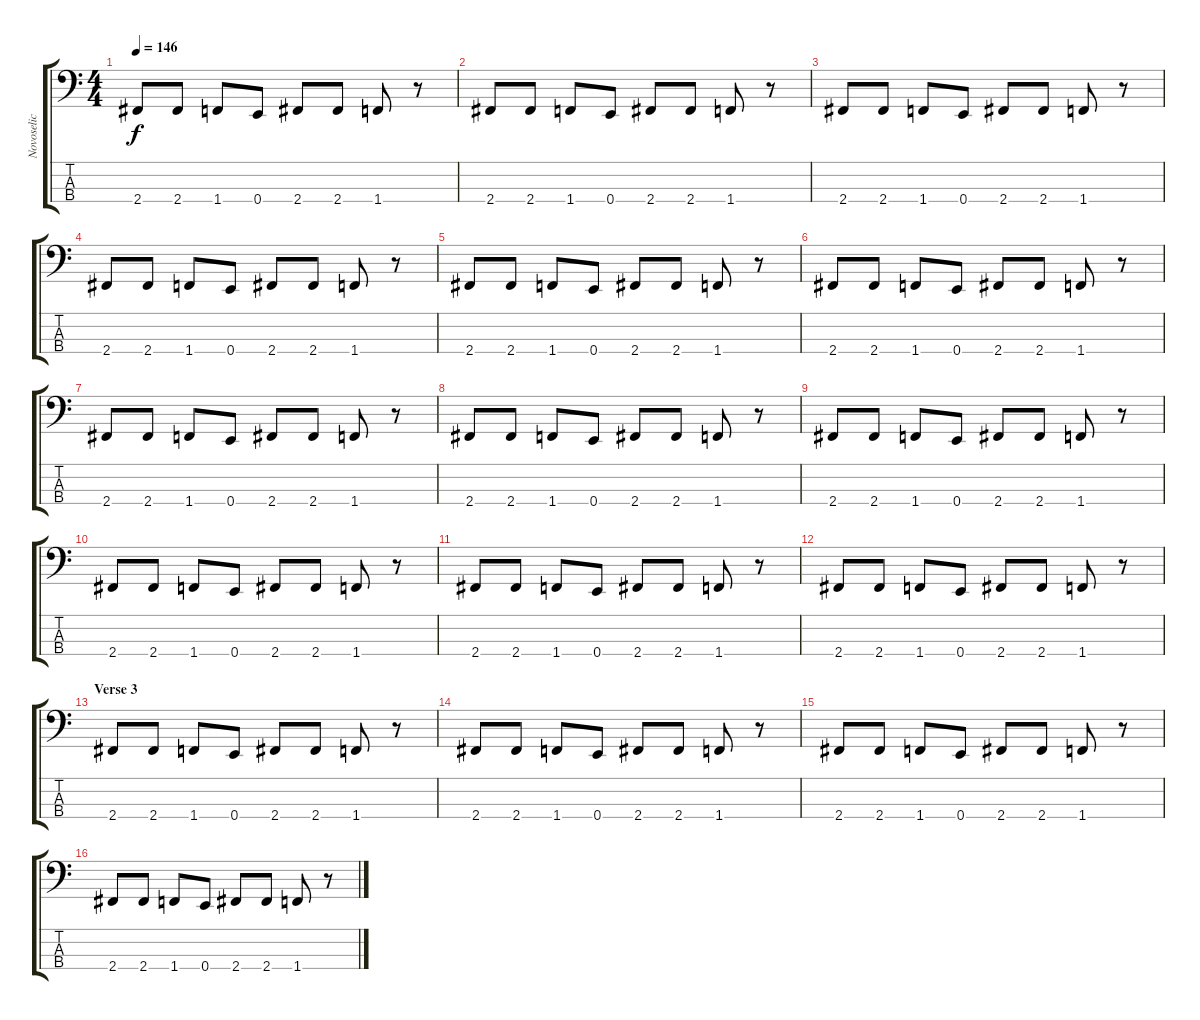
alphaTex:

\track ("Novoselic" "Novoselic") {instrument electricbasspick}
\staff {score tabs}
\tuning (G2 D2 A1 E1) {hide}
\ts (4 4)
\tempo 146
\clef f4
\ks c
2.4.8{dy f} 2.4.8 1.4.8 0.4.8 2.4.8 2.4.8 1.4.8 r.8 |
2.4.8 2.4.8 1.4.8 0.4.8 2.4.8 2.4.8 1.4.8 r.8 |
2.4.8 2.4.8 1.4.8 0.4.8 2.4.8 2.4.8 1.4.8 r.8 |
2.4.8 2.4.8 1.4.8 0.4.8 2.4.8 2.4.8 1.4.8 r.8 |
2.4.8 2.4.8 1.4.8 0.4.8 2.4.8 2.4.8 1.4.8 r.8 |
2.4.8 2.4.8 1.4.8 0.4.8 2.4.8 2.4.8 1.4.8 r.8 |
2.4.8 2.4.8 1.4.8 0.4.8 2.4.8 2.4.8 1.4.8 r.8 |
2.4.8 2.4.8 1.4.8 0.4.8 2.4.8 2.4.8 1.4.8 r.8 |
2.4.8 2.4.8 1.4.8 0.4.8 2.4.8 2.4.8 1.4.8 r.8 |
2.4.8 2.4.8 1.4.8 0.4.8 2.4.8 2.4.8 1.4.8 r.8 |
2.4.8 2.4.8 1.4.8 0.4.8 2.4.8 2.4.8 1.4.8 r.8 |
2.4.8 2.4.8 1.4.8 0.4.8 2.4.8 2.4.8 1.4.8 r.8 |
\section ("" "Verse 3")
2.4.8 2.4.8 1.4.8 0.4.8 2.4.8 2.4.8 1.4.8 r.8 |
2.4.8 2.4.8 1.4.8 0.4.8 2.4.8 2.4.8 1.4.8 r.8 |
2.4.8 2.4.8 1.4.8 0.4.8 2.4.8 2.4.8 1.4.8 r.8 |
2.4.8 2.4.8 1.4.8 0.4.8 2.4.8 2.4.8 1.4.8 r.8
